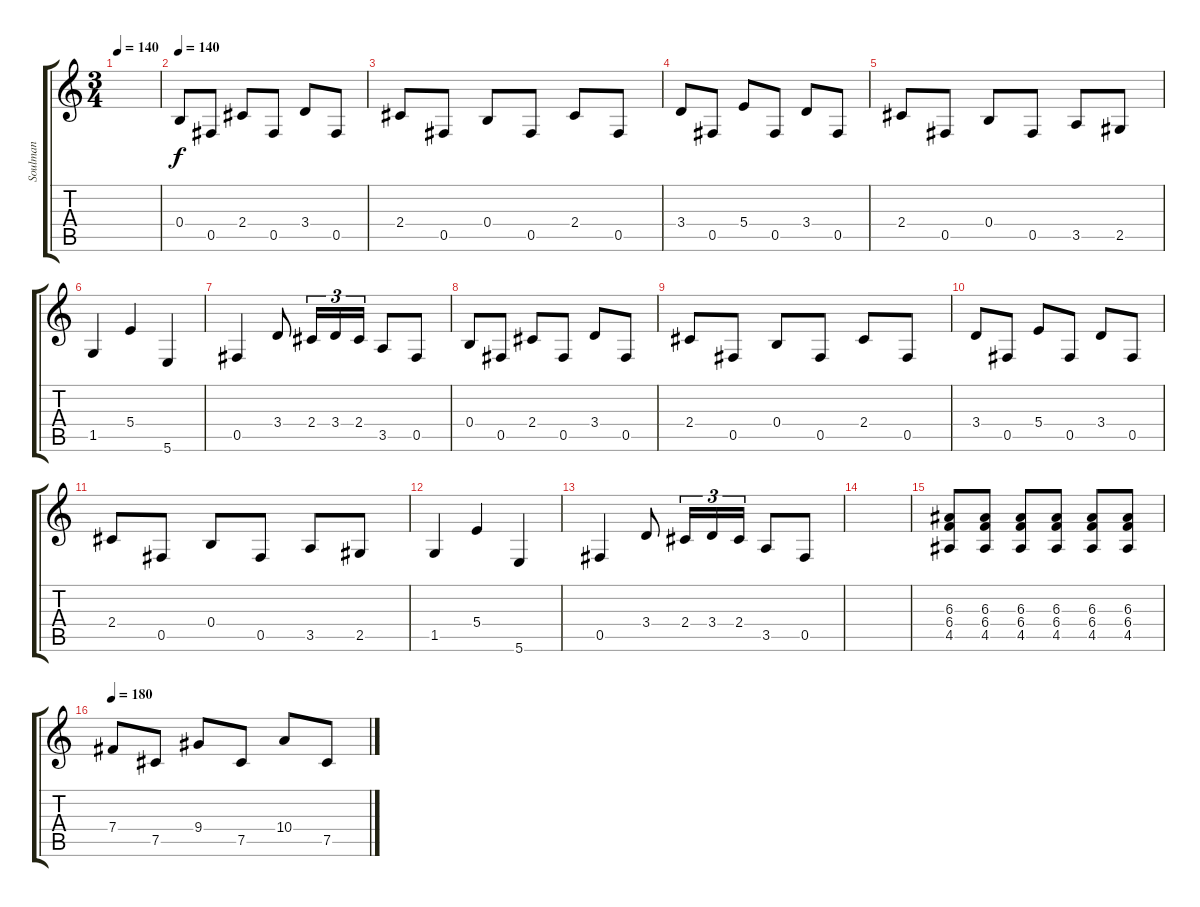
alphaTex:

\track ("Soulman" "Soulman") {instrument distortionguitar}
\staff {score tabs}
\tuning (Db4 Ab3 E3 B2 Gb2 B1) {hide}
\ts (3 4)
\tempo 140
\clef g2
\ks c
|
\tempo 140
0.4.8 0.5.8 2.4.8 0.5.8 3.4.8 0.5.8 |
2.4.8 0.5.8 0.4.8 0.5.8 2.4.8 0.5.8 |
3.4.8 0.5.8 5.4.8 0.5.8 3.4.8 0.5.8 |
2.4.8 0.5.8 0.4.8 0.5.8 3.5.8 2.5.8 |
1.5.4 5.4.4 5.6.4 |
0.5.4 3.4.8 2.4.16{tu (3 2)} 3.4.16{tu (3 2)} 2.4.16{tu (3 2)} 3.5.8 0.5.8 |
0.4.8 0.5.8 2.4.8 0.5.8 3.4.8 0.5.8 |
2.4.8 0.5.8 0.4.8 0.5.8 2.4.8 0.5.8 |
3.4.8 0.5.8 5.4.8 0.5.8 3.4.8 0.5.8 |
2.4.8 0.5.8 0.4.8 0.5.8 3.5.8 2.5.8 |
1.5.4 5.4.4 5.6.4 |
0.5.4 3.4.8 2.4.16{tu (3 2)} 3.4.16{tu (3 2)} 2.4.16{tu (3 2)} 3.5.8 0.5.8 |
|
(6.3 6.4 4.5).8 (6.3 6.4 4.5).8 (6.3 6.4 4.5).8 (6.3 6.4 4.5).8 (6.3 6.4 4.5).8 (6.3 6.4 4.5).8 |
\tempo 180
7.4.8 7.5.8 9.4.8 7.5.8 10.4.8 7.5.8
